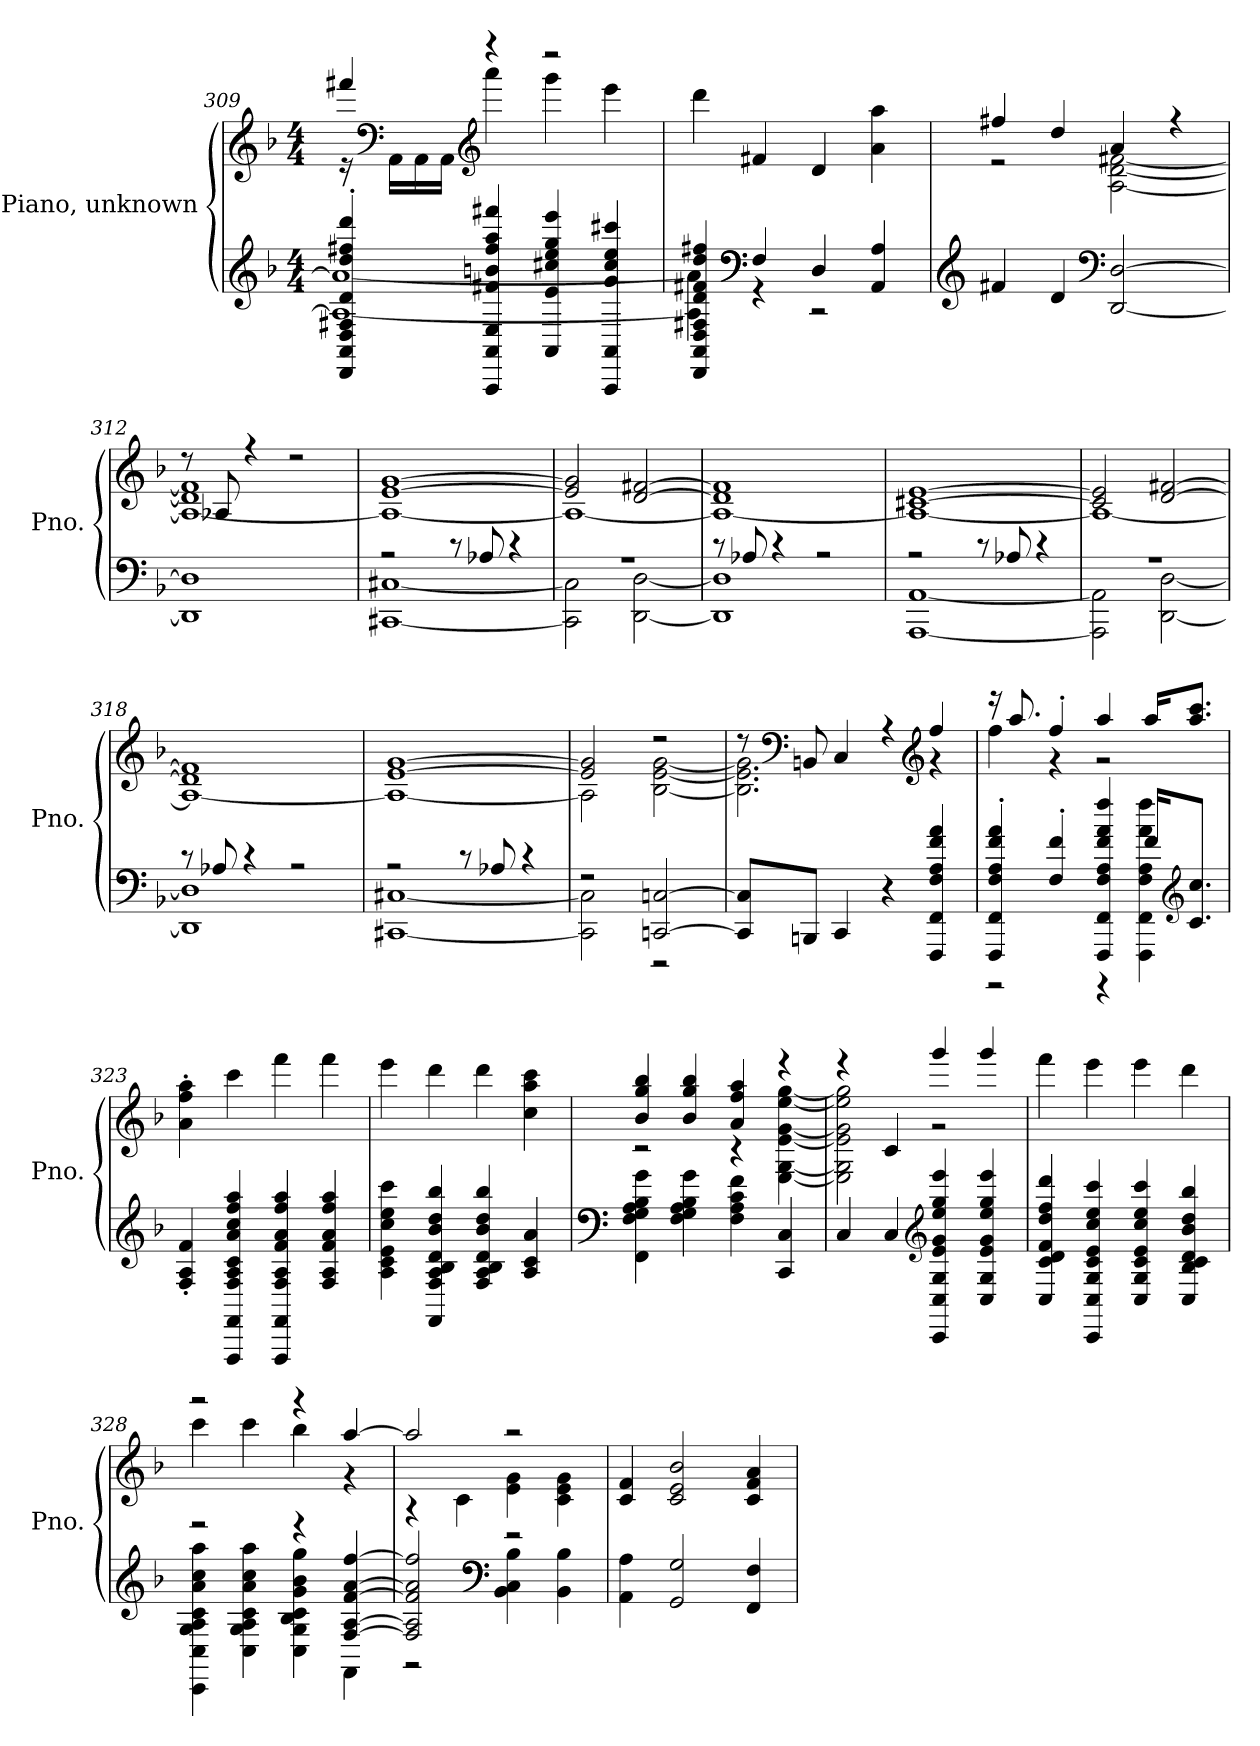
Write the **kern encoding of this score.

**kern	**kern
*part1	*part1
*staff2	*staff1
*I"Piano, unknown	*
*I'Pno.	*
*clefG2	*clefG2
*k[b-]	*k[b-]
*M4/4	*M4/4
=309	=309
*^	*^
4DD/' 4AA/' 4D/' 4F#X/' 4d/' 4dd/' 4ff#X/' 4ddd/'	1A_ 1a_	4fff#X/	16r
*	*	*clefF4	*
.	.	.	16AA\LL
.	.	.	16AA\
.	.	.	16AA\JJ
*	*	*clefG2	*
4AAA/ 4AA/ 4E/ 4f#X/ 4bn/ 4ff#/ 4aa/ 4fff#X/	.	4r	4aaa\
4AA/ 4e/ 4cc#X/ 4ee/ 4gg/ 4eee/	.	2r	4ggg\
4AAA/ 4AA/ 4g/ 4cc#/ 4ee/ 4ccc#X/	.	.	4eee\
*	*	*v	*v
=310	=310	=310
4DD/ 4AA/ 4D/ 4F#X/ 4d/ 4f#X/ 4dd/ 4ff#X/	4A\] 4a\]	4ddd\
*clefF4	*	*
4F#/	4r	4f#X/
4D/	2r	4d/
4AA/ 4A/	.	4a\ 4aa\
*v	*v	*
=311	=311
*clefG2	*
*	*^
4f#X/	4ff#X/	2r
4d/	4dd/	.
*clefF4	*	*
[2DD/ [2D/	4a/	[2A\ [2d\ [2f#X\
.	4r	.
!!LO:LB:g=z	!!
=312	=312	=312
1DD] 1D]	8r	1A_ 1d] 1f#]
.	8A-X/	.
.	4r	.
.	2r	.
=313	=313	=313
*^	*	*
2r	[1CC#X [1C#X	[1e [1g	1A_
8r	.	.	.
8A-X/	.	.	.
4r	.	.	.
=314	=314	=314	=314
1r	2CC#\] 2C#\]	2e/] 2g/]	1A_
.	[2DD\ [2D\	[2d/ [2f#X/	.
=315	=315	=315	=315
8r	1DD] 1D]	1d] 1f#]	1A_
8A-X/	.	.	.
4r	.	.	.
2r	.	.	.
=316	=316	=316	=316
2r	[1AAA [1AA	[1c#X [1e	1A_
8r	.	.	.
8A-X/	.	.	.
4r	.	.	.
=317	=317	=317	=317
1r	2AAA\] 2AA\]	2c#/] 2e/]	1A_
.	[2DD\ [2D\	[2d/ [2f#X/	.
=318	=318	=318	=318
8r	1DD] 1D]	1d] 1f#]	1A_
8A-X/	.	.	.
4r	.	.	.
2r	.	.	.
!!LO:LB:g=z	!!
=319	=319	=319	=319
2r	[1CC#X [1C#X	[1e [1g	1A_
8r	.	.	.
8A-X/	.	.	.
4r	.	.	.
=320	=320	=320	=320
2r	2CC#\] 2C#\]	2e/] 2g/]	2A\]
[2CCn/ [2Cn/	2r	2r	[2B-\ [2e\ [2g\
*v	*v	*	*
=321	=321	=321
8CC/] 8C/]L	8r	2.B-\] 2.e\] 2.g\]
*	*clefF4	*
8BBBn/J	8BBn/	.
4CC/	4C/	.
4r	4r	.
*	*clefG2	*
4FFF/ 4FF/ 4F/ 4A/ 4f/ 4a/	4ff/	4r
=322	=322	=322
*^	*	*
4FFF/' 4FF/' 4F/' 4A/' 4f/' 4a/'	2r	16r	4ff\
.	.	8.aa/	.
4F/' 4f/'	.	4ff'/	4r
4FFF/ 4FF/ 4F/ 4A/ 4f/ 4a/ 4ff/	4r	4aa/	2r
16f/KL	4FFF\ 4FF\ 4F\ 4A\ 4a\ 4ff\	16aa/KL	.
*clefG2	*	*	*
8.c/ 8.cc/J	.	8.aa/ 8.ccc/J	.
*v	*v	*	*
*	*v	*v
=323	=323
4F/' 4A/' 4f/'	4a\' 4ff\' 4aa\'
4FFF/ 4FF/ 4F/ 4A/ 4c/ 4a/ 4cc/ 4ff/ 4aa/	4ccc\
4FFF/ 4FF/ 4F/ 4A/ 4f/ 4a/ 4ff/ 4aa/	4fff\
4F/ 4A/ 4f/ 4a/ 4ff/ 4aa/	4fff\
!!LO:PB:g=z
=324	=324
4A\ 4c\ 4e\ 4cc\ 4ee\ 4ccc\	4eee\
4FF/ 4F/ 4A/ 4B-/ 4d/ 4b-/ 4dd/ 4bb-/	4ddd\
4F/ 4A/ 4B-/ 4d/ 4b-/ 4dd/ 4bb-/	4ddd\
4A/ 4c/ 4a/	4cc\ 4aa\ 4ccc\
=325	=325
*clefF4	*
*	*^
4FF\ 4F\ 4G\ 4A\ 4B-\ 4g\	4b-/ 4gg/ 4bb-/	2r
4F\ 4G\ 4A\ 4B-\ 4g\	4b-/ 4gg/ 4bb-/	.
4F\ 4A\ 4c\ 4f\	4a/ 4ff/ 4aa/	4r
4CC/ 4C/	4r	[4E\ [4G\ [4e\ [4g\ [4ee\ [4gg\
=326	=326	=326
4C/	4r	2E\] 2G\] 2e\] 2g\] 2ee\] 2gg\]
4C/	4c/	.
*clefG2	*	*
4CC/ 4C/ 4G/ 4e/ 4g/ 4ee/ 4gg/ 4eee/	4ggg/	2r
4C/ 4G/ 4e/ 4g/ 4ee/ 4gg/ 4eee/	4ggg/	.
*	*v	*v
=327	=327
4C/ 4c/ 4d/ 4f/ 4dd/ 4ff/ 4ddd/	4fff\
4CC/ 4C/ 4G/ 4c/ 4e/ 4cc/ 4ee/ 4ccc/	4eee\
4C/ 4G/ 4c/ 4e/ 4cc/ 4ee/ 4ccc/	4eee\
4C/ 4B-/ 4c/ 4d/ 4b-/ 4dd/ 4bb-/	4ddd\
=328	=328
*^	*^
2r	4CC\ 4C\ 4G\ 4A\ 4c\ 4a\ 4cc\ 4aa\	2r	4ccc\
.	4C\ 4G\ 4A\ 4c\ 4a\ 4cc\ 4aa\	.	4ccc\
4r	4C\ 4G\ 4B-\ 4c\ 4g\ 4b-\ 4gg\	4r	4bb-\
[4F/ [4A/ [4f/ [4a/ [4ff/	4FF\	[4aa/	4r
!!LO:LB:g=z	!!
=329	=329	=329	=329
2F/] 2A/] 2f/] 2a/] 2ff/]	2r	2aa/]	4r
.	.	.	4c\
*clefF4	*	*	*
2r	4BB-\ 4C\ 4B-\	2r	4e\ 4g\
.	4BB-\ 4B-\	.	4c\ 4e\ 4g\
*v	*v	*	*
*	*v	*v
=330	=330
4AA\ 4A\	4c/ 4f/
2GG/ 2G/	2c/ 2e/ 2b-/
4FF/ 4F/	4c/ 4f/ 4a/
=	=
*-	*-
